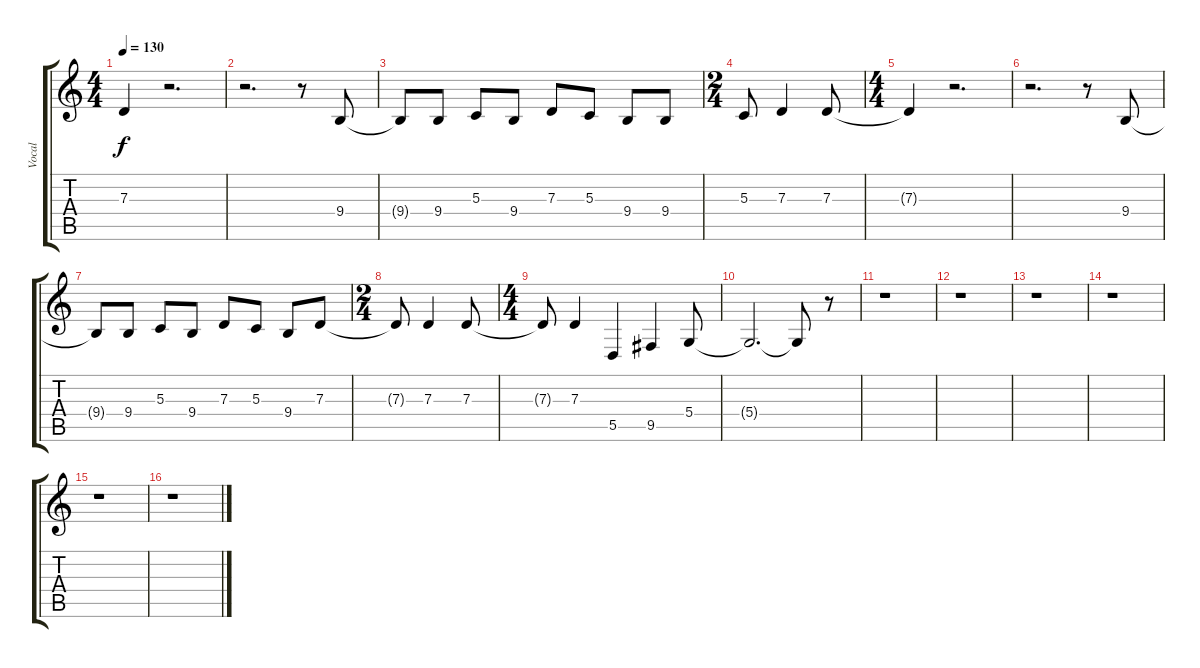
\track ("Vocal" "Vocal") {instrument englishhorn}
\staff {score tabs}
\tuning (E4 B3 G3 D3 A2 E2) {hide}
\ts (4 4)
\tempo 130
\clef g2
\ks c
7.3{t}.4{dy f} r.2{d} |
r.2{d} r.8 9.4.8 |
9.4{t}.8 9.4.8 5.3.8 9.4.8 7.3.8 5.3.8 9.4.8 9.4.8 |
\ts (2 4)
5.3.8 7.3.4 7.3.8 |
\ts (4 4)
7.3{t}.4 r.2{d} |
r.2{d} r.8 9.4.8 |
9.4{t}.8 9.4.8 5.3.8 9.4.8 7.3.8 5.3.8 9.4.8 7.3.8 |
\ts (2 4)
7.3{t}.8 7.3.4 7.3.8 |
\ts (4 4)
7.3{t}.8 7.3.4 5.5.4 9.5.4 5.4.8 |
5.4{t}.2{d} 5.4{t}.8 r.8 |
r.1 |
r.1 |
r.1 |
r.1 |
r.1 |
r.1
